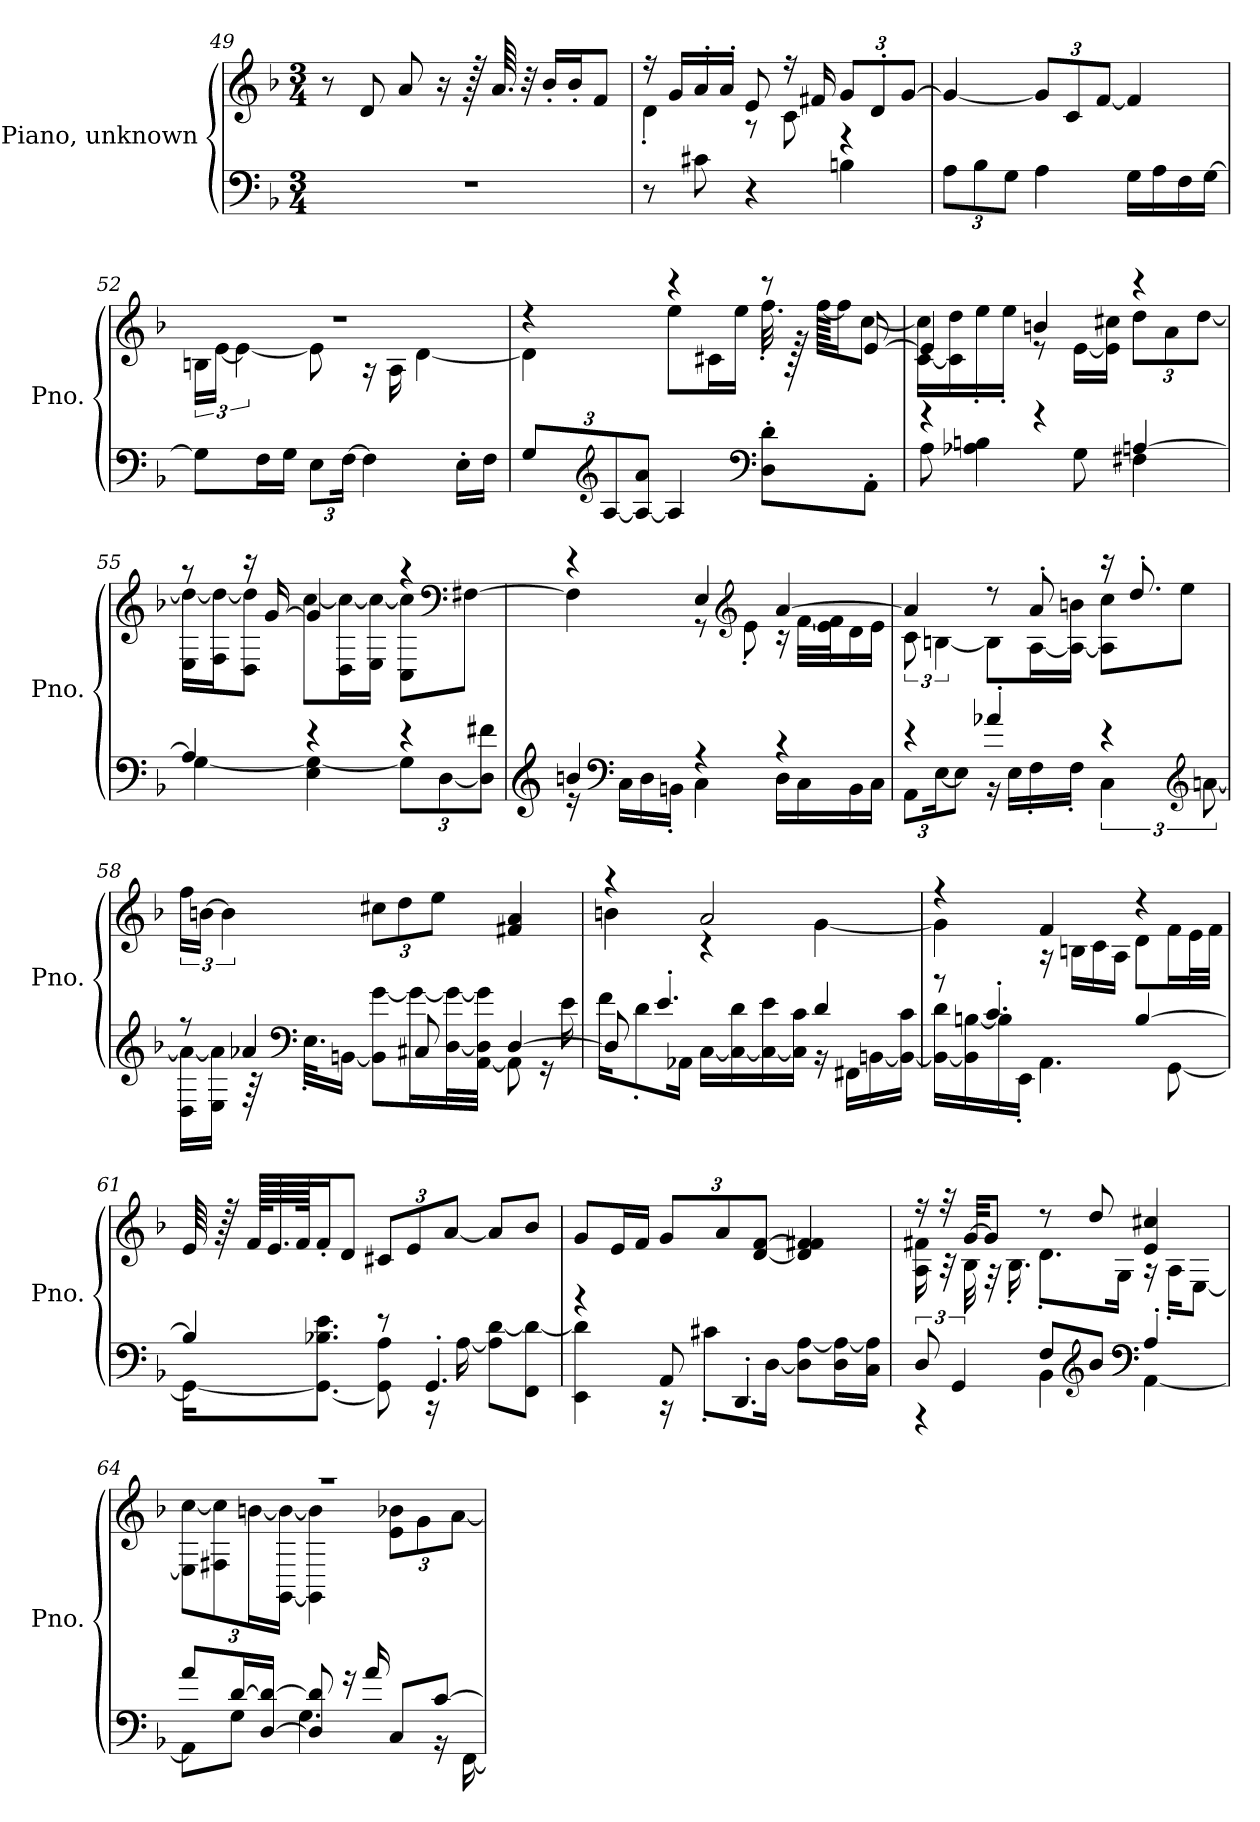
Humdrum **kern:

**kern	**kern
*part1	*part1
*staff2	*staff1
*I"Piano, unknown	*
*I'Pno.	*
*clefF4	*clefG2
*k[b-]	*k[b-]
*M3/4	*M3/4
=49	=49
2.r	8r
.	8d/
.	8a/
.	16r
.	128r
.	64.a/
.	32r
.	16b-'/LL
.	16b-'/J
.	8f/J
!!LO:LB:g=z
=50	=50
*	*^
8r	16r	4d'\
.	16g/LL	.
8c#X\	16a'/	.
.	16a'/JJ	.
4r	8e/	8r
.	16r	8c\
.	16f#X/	.
*	*Xbrackettup	*
4Bn\	12g/L	4r
.	12d'/	.
.	[12g/J	.
*	*v	*v
=51	=51
*Xbrackettup	*
12A\L	4g/_
12B-\	.
12G\J	.
4A\	12g/L]
.	12c/
.	[12f/J
16G\LL	4f/]
16A\	.
16F\	.
[16G\JJ	.
=52	=52
*	*^
*	*	*brackettup
8G\L]	2.r	24Bn\LL
.	.	[24e\JJ
.	.	6e\_
16F\L	.	.
16G\JJ	.	.
12E\L	.	8e\]
[24F\Jk	.	.
4F\]	.	16r
.	.	16A\
.	.	[4d\
16E'\LL	.	.
16F\JJ	.	.
!!LO:PB:g=z	!!
=53	=53	=53
12G/L	4r	4d\]
*clefG2	*	*
[12A/	.	.
12A/_ 12a/J	.	.
4A/]	4r	8ee\L
.	.	16c#X\L
.	.	16ee\JJ
*clefF4	*	*
8D\' 8d\'L	8r	32.ff'\
.	.	128r
.	.	[128ff\KKKLL
.	.	16ff\J]
8AA'\J	[8e/	[8cc\J
=54	=54	=54
*^	*	*
4r	8A\	4e/]	[16c\ 16cc\]LL
.	.	.	16c\] 16dd\
.	4A-X\ 4Bn\	.	16ee'\
.	.	.	16ee'\JJ
4r	.	4bn/	8r
.	8G\	.	[16e\LL
.	.	.	16e\] 16cc#X\JJ
*	*	*	*Xbrackettup
[4An/	4F#X\	4r	12dd\L
.	.	.	12a\
.	.	.	[12dd\J
!!LO:LB:g=z	!!
=55	=55	=55	=55
4A/]	[4G\	8r	16E\ 16dd\_LL
.	.	.	16F\ 16dd\_J
.	.	16r	8D\ 8dd\]J
.	.	[16g/	.
4r	4E\ 4G\_	4g/]	[8cc\L
.	.	.	16D\ 16cc\_L
.	.	.	16E\ 16cc\_JJ
4r	12G\L]	4r	8C\ 8cc\]L
.	[12D\	.	.
*	*	*clefF4	*
.	.	.	[8F#X\J
.	12D\] 12f#X\J	.	.
=56	=56	=56	=56
*clefG2	*	*	*
4bn/	16r	4r	4F#\]
*clefF4	*	*	*
.	16C\LL	.	.
.	16D\	.	.
.	16BBn'\JJ	.	.
4r	4C\	4E/	8r
*	*	*clefG2	*
.	.	.	8e'\
4r	16D\LL	[4a/	16r
.	16C\	.	[32f\LLL
.	.	.	32e\ 32f\]J
.	16BB\	.	16d\
.	16C\JJ	.	16e\JJ
!!LO:LB:g=z	!!
=57	=57	=57	=57
*	*	*	*brackettup
4r	12AA\L	4a/]	12c\
.	[24E\K	.	[6Bn\
.	8E\J]	.	.
4a-X'/	16r	8r	8B\L]
.	16E\LL	.	.
.	16F'\	8a'/	[16A\L
.	16F'\JJ	.	16A\_ 16bn\JJ
*	*brackettup	*	*
4r	6C\	16r	8A\] 8cc\L
.	.	8.dd'/	.
.	.	.	8ee\J
*clefG2	*	*	*
.	[12an\	.	.
*	*	*v	*v
=58	=58	=58
8r	16D\ 16a\_LL	24ff\LL
.	.	[24bn\JJ
.	16E\ 16a\]JJ	.
.	.	6b\]
4a-X/	64r	.
*clefF4	*	*
.	32.E'\KLL	.
.	[16BBn\JJ	.
*	*	*Xbrackettup
.	8BB\] [8g\L	12cc#X\L
.	.	12dd\
8C#X/	16g\L_	.
.	.	12ee\J
.	[32D\ 32g\_L	.
.	[32AA\ 32D\] 32g\]JJJ	.
[4D/	8AA\]	4f#X/ 4a/
.	16r	.
.	16e\	.
!!LO:LB:g=z
=59	=59	=59
*	*	*^
8D/]	16f\KL	4r	4bn\
.	8d'\	.	.
4.e'/	.	.	.
.	16AA-X\Jk	.	.
.	[16C\LL	2a/	4r
.	16C\_ 16d\	.	.
.	16C\_ 16e\	.	.
.	16C\] 16c\JJ	.	.
4d/	16r	.	[4g\
.	16FF#X\LL	.	.
.	[16BBn\	.	.
.	16BB\_ 16c\JJ	.	.
=60	=60	=60	=60
8r	16BB\_ 16d\LL	4r	4g\]
.	16BB\] [16Bn\	.	.
4.c'/	16B\]	.	.
.	16EE'\JJ	.	.
.	4.AA\	4f/	16r
.	.	.	16Bn\LL
.	.	.	16c\
.	.	.	16A\JJ
[4B/	.	4r	8d\L
.	[8GG\	.	16f\L
.	.	.	32e\L
.	.	.	32f\JJJ
*	*	*v	*v
!!LO:LB:g=z
=61	=61	=61
4B/]	16GG\KL_	64e/
.	.	128r
.	.	128f/KLLLL
.	.	64.e/
.	.	128f/JJK
.	8.GG\_ 8.B-X\ 8.e\J	16f'/J
.	.	8d/J
8r	8GG\] 8A\	12c#X/L
.	.	12e/
4.GG'/	16r	.
.	.	[12a/J
.	[16A\	.
.	8A\] [8d\L	8a/L]
.	8FF\ 8d\_J	8b-/J
=62	=62	=62
4r	4EE\ 4d\]	8g/L
.	.	16e/L
.	.	16f/JJ
8AA/	16r	12g/L
.	8c#X'\L	.
.	.	12a/
4.DD'/	.	.
.	.	[12d/ [12f/J
.	[16D\Jk	.
.	8D\] [8A\L	4d/] 4f/] 4f#X/
.	16D\ 16A\_L	.
.	16C\ 16A\]JJ	.
!!LO:LB:g=z
=63	=63	=63
*	*	*^
12D/	4r	16r	16A\ 16f#X\
.	.	32r	32r
6GG/	.	.	.
.	.	[32g/KKL	32B-\
.	.	8g/J]	32r
.	.	.	16.B-'\
8F/L	4BB-\	8r	8.d'\L
*clefG2	*	*	*
8b-/J	.	8dd/	.
.	.	.	16G\Jk
*clefF4	*	*	*
4A'/	[4AA\	4e/ 4cc#X/	16r
.	.	.	16A'\KL
.	.	.	[8E\J
=64	=64	=64	=64
8a/L	8AA\L]	2.r	12E\] [12cc\L
.	.	.	12F#X\ 12cc\]
[16d/L	8G\J	.	.
.	.	.	[24bn\L
[16D/ 16d/_JJ	.	.	.
.	.	.	[24GG\ 24b\_JJ
8D/] 8d/]	4.G\	.	4GG\] 4b\]
16r	.	.	.
16a/	.	.	.
8C/L	.	.	12e\ 12b-X\L
.	.	.	12g\
[8c/J	16r	.	.
.	.	.	[12a\J
.	[16FF\	.	.
*v	*v	*	*
*	*v	*v
=	=
*-	*-
